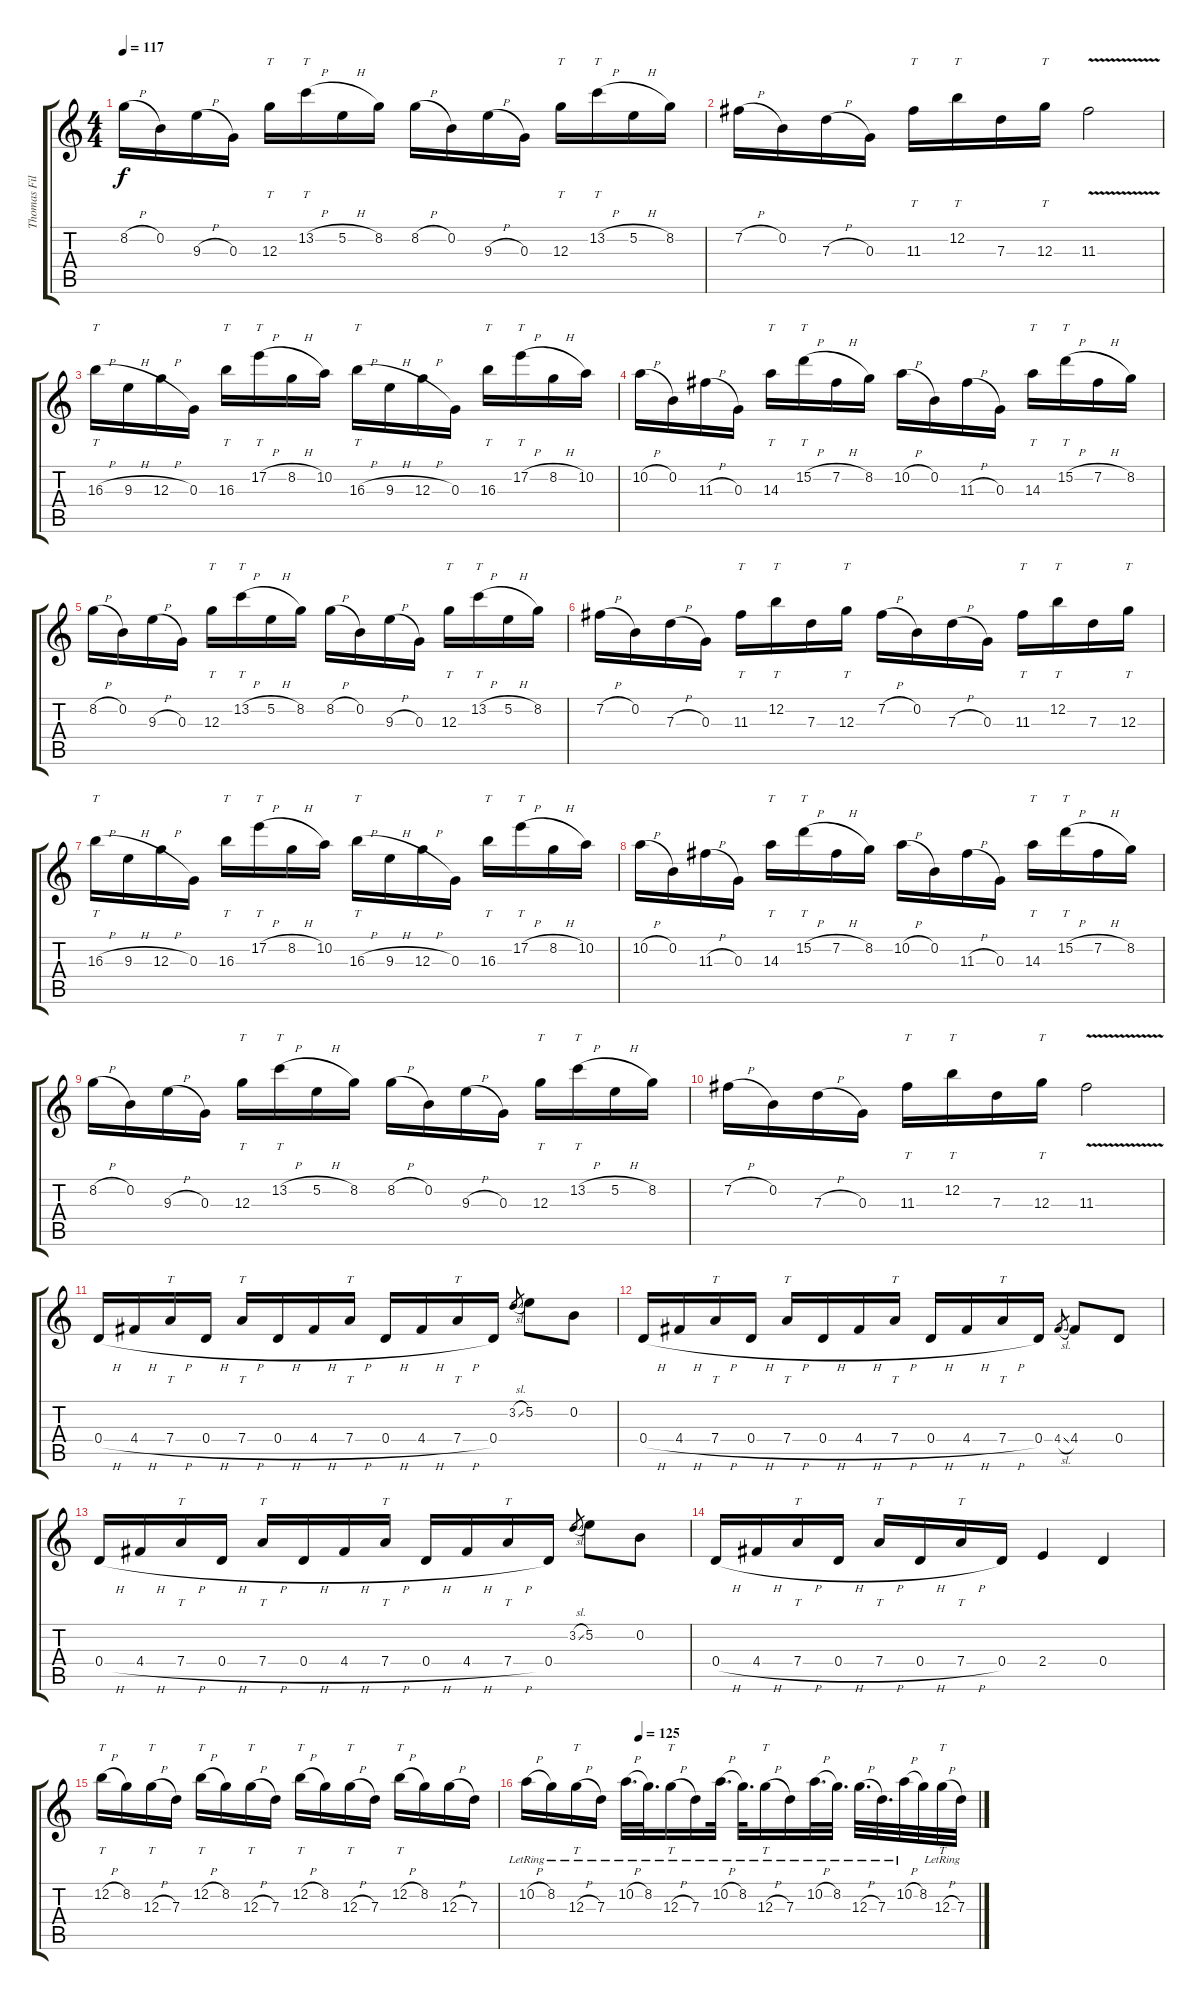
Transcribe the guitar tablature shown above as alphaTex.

\track ("Thomas Fill Left" "Thomas Fil") {instrument overdrivenguitar}
\staff {score tabs}
\tuning (E4 B3 G3 D3 A2 E2) {hide}
\ts (4 4)
\tempo 117
\clef g2
\ks c
8.2{h}.16{dy f} 0.2.16 9.3{h}.16 0.3.16 12.3.16{tt} 13.2{h}.16{tt} 5.2{h}.16 8.2.16 8.2{h}.16 0.2.16 9.3{h}.16 0.3.16 12.3.16{tt} 13.2{h}.16{tt} 5.2{h}.16 8.2.16 |
7.2{h}.16 0.2.16 7.3{h}.16 0.3.16 11.3.16{tt} 12.2.16{tt} 7.3.16 12.3.16{tt} 11.3{v}.2 |
16.3{h}.16{tt} 9.3{h}.16 12.3{h}.16 0.3.16 16.3.16{tt} 17.2{h}.16{tt} 8.2{h}.16 10.2.16 16.3{h}.16{tt} 9.3{h}.16 12.3{h}.16 0.3.16 16.3.16{tt} 17.2{h}.16{tt} 8.2{h}.16 10.2.16 |
10.2{h}.16 0.2.16 11.3{h}.16 0.3.16 14.3.16{tt} 15.2{h}.16{tt} 7.2{h}.16 8.2.16 10.2{h}.16 0.2.16 11.3{h}.16 0.3.16 14.3.16{tt} 15.2{h}.16{tt} 7.2{h}.16 8.2.16 |
8.2{h}.16 0.2.16 9.3{h}.16 0.3.16 12.3.16{tt} 13.2{h}.16{tt} 5.2{h}.16 8.2.16 8.2{h}.16 0.2.16 9.3{h}.16 0.3.16 12.3.16{tt} 13.2{h}.16{tt} 5.2{h}.16 8.2.16 |
7.2{h}.16 0.2.16 7.3{h}.16 0.3.16 11.3.16{tt} 12.2.16{tt} 7.3.16 12.3.16{tt} 7.2{h}.16 0.2.16 7.3{h}.16 0.3.16 11.3.16{tt} 12.2.16{tt} 7.3.16 12.3.16{tt} |
16.3{h}.16{tt} 9.3{h}.16 12.3{h}.16 0.3.16 16.3.16{tt} 17.2{h}.16{tt} 8.2{h}.16 10.2.16 16.3{h}.16{tt} 9.3{h}.16 12.3{h}.16 0.3.16 16.3.16{tt} 17.2{h}.16{tt} 8.2{h}.16 10.2.16 |
10.2{h}.16 0.2.16 11.3{h}.16 0.3.16 14.3.16{tt} 15.2{h}.16{tt} 7.2{h}.16 8.2.16 10.2{h}.16 0.2.16 11.3{h}.16 0.3.16 14.3.16{tt} 15.2{h}.16{tt} 7.2{h}.16 8.2.16 |
8.2{h}.16 0.2.16 9.3{h}.16 0.3.16 12.3.16{tt} 13.2{h}.16{tt} 5.2{h}.16 8.2.16 8.2{h}.16 0.2.16 9.3{h}.16 0.3.16 12.3.16{tt} 13.2{h}.16{tt} 5.2{h}.16 8.2.16 |
7.2{h}.16 0.2.16 7.3{h}.16 0.3.16 11.3.16{tt} 12.2.16{tt} 7.3.16 12.3.16{tt} 11.3{v}.2 |
0.4{h}.16 4.4{h}.16 7.4{h}.16{tt} 0.4{h}.16 7.4{h}.16{tt} 0.4{h}.16 4.4{h}.16 7.4{h}.16{tt} 0.4{h}.16 4.4{h}.16 7.4{h}.16{tt} 0.4.16 3.2{sl}.8{gr} 5.2.8 0.2.8 |
0.4{h}.16 4.4{h}.16 7.4{h}.16{tt} 0.4{h}.16 7.4{h}.16{tt} 0.4{h}.16 4.4{h}.16 7.4{h}.16{tt} 0.4{h}.16 4.4{h}.16 7.4{h}.16{tt} 0.4.16 4.4{sl}.8{gr} 4.4.8 0.4.8 |
0.4{h}.16 4.4{h}.16 7.4{h}.16{tt} 0.4{h}.16 7.4{h}.16{tt} 0.4{h}.16 4.4{h}.16 7.4{h}.16{tt} 0.4{h}.16 4.4{h}.16 7.4{h}.16{tt} 0.4.16 3.2{sl}.8{gr} 5.2.8 0.2.8 |
0.4{h}.16 4.4{h}.16 7.4{h}.16{tt} 0.4{h}.16 7.4{h}.16{tt} 0.4{h}.16 7.4{h}.16{tt} 0.4.16 2.4.4 0.4.4 |
12.2{h}.16{tt} 8.2.16 12.3{h}.16{tt} 7.3.16 12.2{h}.16{tt} 8.2.16 12.3{h}.16{tt} 7.3.16 12.2{h}.16{tt} 8.2.16 12.3{h}.16{tt} 7.3.16 12.2{h}.16{tt} 8.2.16 12.3{h}.16 7.3.16 |
\tempo (125 0.25)
10.2{h lr}.16 8.2{lr}.16 12.3{h lr}.16{tt} 7.3{lr}.16 10.2{h lr}.32{d} 8.2{lr}.32{d} 12.3{h lr}.16{tt} 7.3{lr}.16 10.2{h lr}.32{d} 8.2{lr}.32{d} 12.3{h lr}.16{tt} 7.3{lr}.16 10.2{h lr}.32{d} 8.2{lr}.32{d} 12.3{h lr}.32{d} 7.3{lr}.32{d} 10.2{h lr}.32 8.2.32 12.3{h lr}.32{tt} 7.3.32
